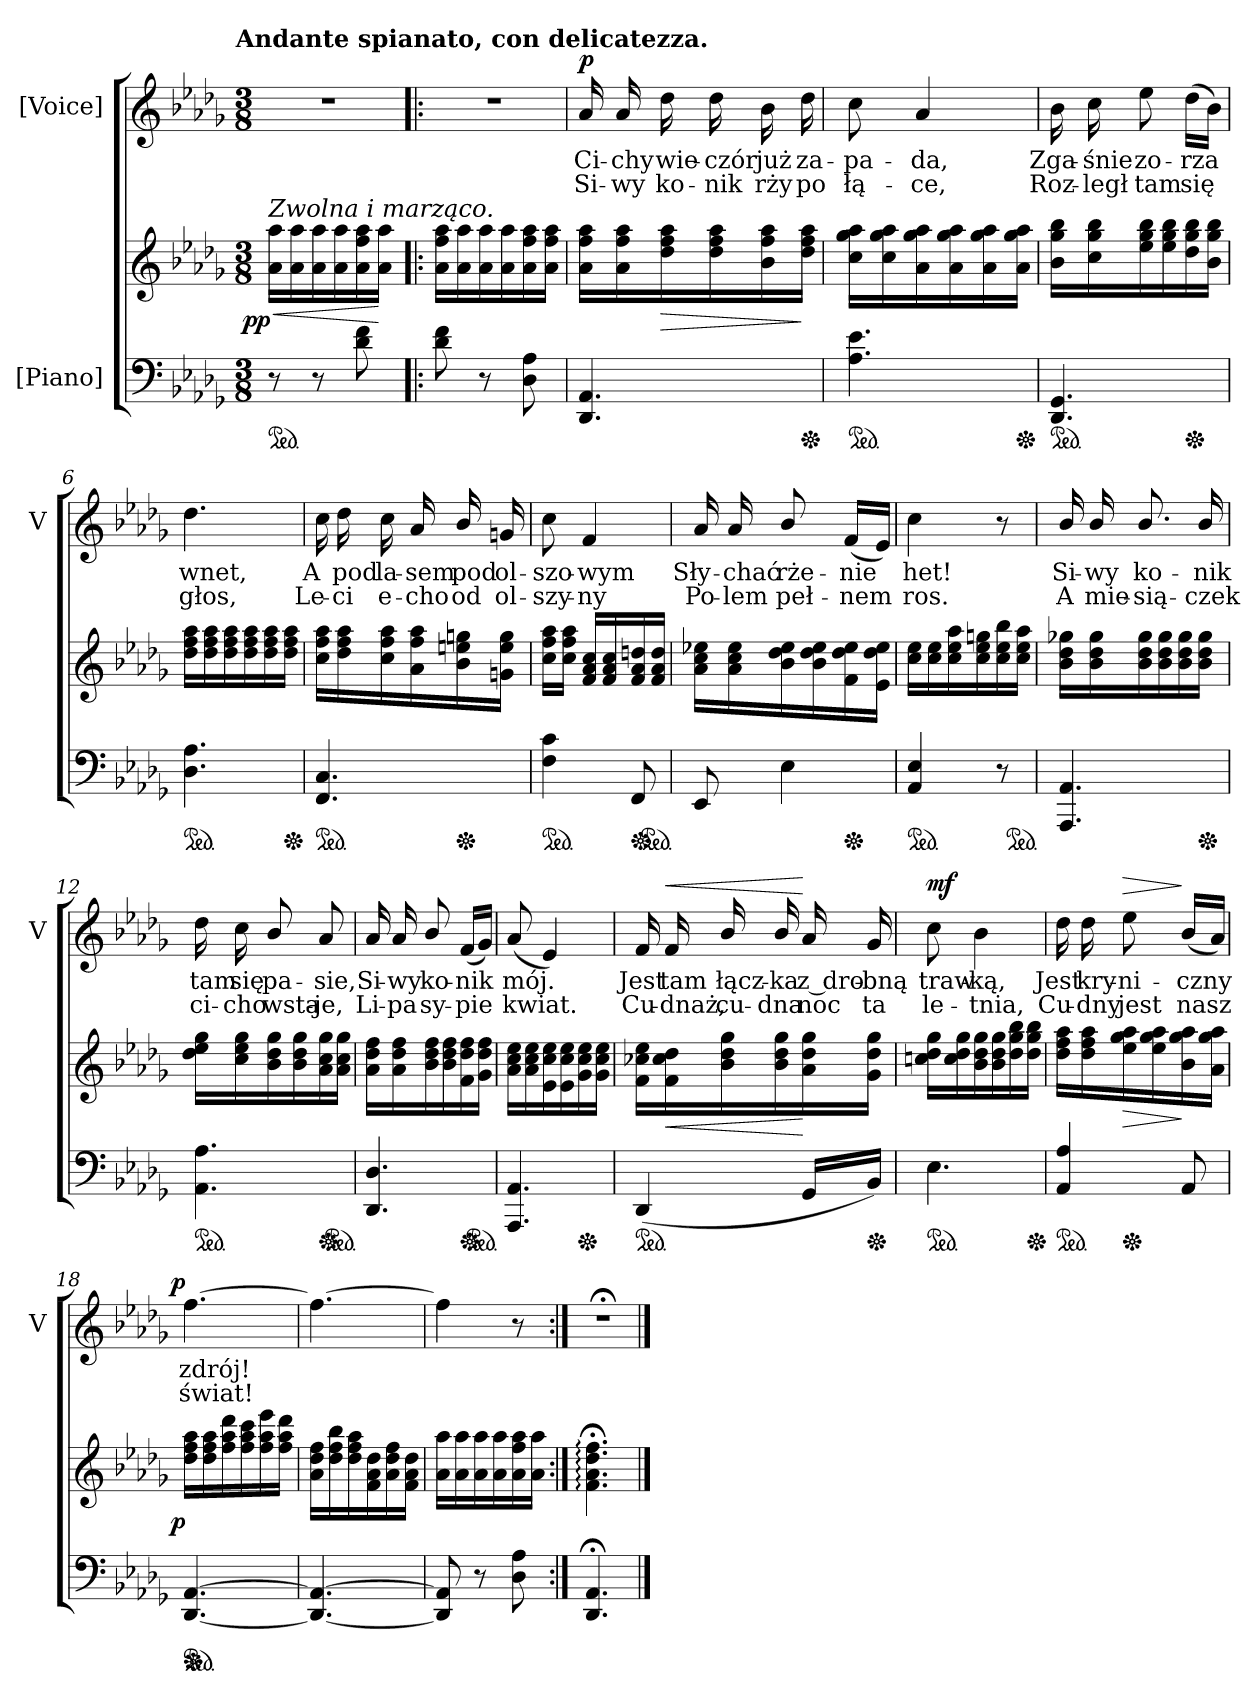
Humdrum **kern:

**kern	**kern	**dynam	**kern	**text	**text	**dynam
*part2	*part2	*part2	*part1	*part1	*part1	*part1
*staff3	*staff2	*staff2/3	*staff1	*staff1	*staff1	*staff1
*I"[Piano]	*	*	*I"[Voice]	*	*	*
*	*	*	*I'V	*	*	*
*	*clefG2	*	*clefG2	*	*	*
*k[b-e-a-d-g-]	*k[b-e-a-d-g-]	*	*k[b-e-a-d-g-]	*	*	*
*D-:	*D-:	*	*D-:	*	*	*
!!LO:TX:omd:t=Andante spianato, con delicatezza.
*M3/8	*M3/8	*	*M3/8	*	*	*
*MM72	*MM72	*	*MM72	*	*	*
=1	=1	=1	=1	=1	=1	=1
!	!LO:TX:a:i:t=Zwolna i marząco.	!	!	!	!	!
!	!	!LO:DY:n=1:rj	!	!	!	!
*ped	*	*	*	*	*	*
8r	16a-\ 16aa-\LL	< pp	4.r	.	.	.
.	16a-\ 16aa-\	.	.	.	.	.
8r	16a-\ 16aa-\	.	.	.	.	.
.	16a-\ 16aa-\	.	.	.	.	.
8d-\ 8f\	16a-\ 16ff\ 16aa-\	.	.	.	.	.
.	16a-\ 16aa-\JJ	[	.	.	.	.
=2!|:	=2!|:	=2!|:	=2!|:	=2!|:	=2!|:	=2!|:
8d-\ 8f\	16a-\ 16ff\ 16aa-\LL	.	4.r	.	.	.
.	16a-\ 16aa-\	.	.	.	.	.
8r	16a-\ 16aa-\	.	.	.	.	.
.	16a-\ 16aa-\	.	.	.	.	.
8D-\ 8A-\	16a-\ 16ff\ 16aa-\	.	.	.	.	.
.	16a-\ 16ff\ 16aa-\JJ	.	.	.	.	.
=3	=3	=3	=3	=3	=3	=3
!	!	!	!	!	!	!LO:DY:a
4.DD-/ 4.AA-/	16a-\ 16ff\ 16aa-\LL	.	16a-/	Ci-	Si-	p
.	16a-\ 16ff\ 16aa-\	.	16a-/	-chy	-wy	.
.	16dd-\ 16ff\ 16aa-\	>	16dd-\	wie-	ko-	.
.	16dd-\ 16ff\ 16aa-\	.	16dd-\	-czór	-nik	.
.	16b-\ 16ff\ 16aa-\	.	16b-\	już	rży	.
*Xped	*	*	*	*	*	*
.	16dd-\ 16ff\ 16aa-\JJ	]	16dd-\	za-	po	.
=4	=4	=4	=4	=4	=4	=4
*ped	*	*	*	*	*	*
4.A-\ 4.e-\	16cc\ 16gg-\ 16aa-\LL	.	8cc\	-pa-	łą-	.
.	16cc\ 16gg-\ 16aa-\	.	.	.	.	.
.	16a-\ 16gg-\ 16aa-\	.	4a-/	-da,	-ce,	.
.	16a-\ 16gg-\ 16aa-\	.	.	.	.	.
.	16a-\ 16gg-\ 16aa-\	.	.	.	.	.
*Xped	*	*	*	*	*	*
.	16a-\ 16gg-\ 16aa-\JJ	.	.	.	.	.
=5	=5	=5	=5	=5	=5	=5
*ped	*	*	*	*	*	*
4.DD-/ 4.GG-/	16b-\ 16gg-\ 16bb-\LL	.	16b-\	Zga-	Roz-	.
.	16cc\ 16gg-\ 16bb-\	.	16cc\	-śnie	-legł	.
.	16ee-\ 16gg-\ 16bb-\	.	8ee-\	zo-	tam	.
.	16ee-\ 16gg-\ 16bb-\	.	.	.	.	.
*Xped	*	*	*	*	*	*
.	16dd-\ 16gg-\ 16bb-\	.	(16dd-\LL	-rza	się	.
.	16b-\ 16gg-\ 16bb-\JJ	.	16b-\JJ)	.	.	.
=6	=6	=6	=6	=6	=6	=6
*ped	*	*	*	*	*	*
4.D-\ 4.A-\	16dd-\ 16ff\ 16aa-\LL	.	4.dd-\	wnet,	głos,	.
.	16dd-\ 16ff\ 16aa-\	.	.	.	.	.
.	16dd-\ 16ff\ 16aa-\	.	.	.	.	.
.	16dd-\ 16ff\ 16aa-\	.	.	.	.	.
.	16dd-\ 16ff\ 16aa-\	.	.	.	.	.
*Xped	*	*	*	*	*	*
.	16dd-\ 16ff\ 16aa-\JJ	.	.	.	.	.
=7	=7	=7	=7	=7	=7	=7
*ped	*	*	*	*	*	*
4.FF/ 4.C/	16cc\ 16ff\ 16aa-\LL	.	16cc\	A	Le-	.
.	16dd-\ 16ff\ 16aa-\	.	16dd-\	pod	-ci	.
.	16cc\ 16ff\ 16aa-\	.	16cc\	la-	e-	.
.	16a-\ 16ff\ 16aa-\	.	16a-/	-sem	-cho	.
*Xped	*	*	*	*	*	*
.	16b-\ 16een\ 16ggn\	.	16b-/	pod	od	.
.	16gn\ 16ee\ 16gg\JJ	.	16gn/	ol-	ol-	.
=8	=8	=8	=8	=8	=8	=8
*ped	*	*	*	*	*	*
4F\ 4c\	16cc\ 16ff\ 16aa-\LL	.	8cc\	-szo-	-szy-	.
.	16cc\ 16ff\ 16aa-\JJ	.	.	.	.	.
.	16f/ 16a-/ 16cc/LL	.	4f/	-wym	-ny	.
.	16f/ 16a-/ 16cc/	.	.	.	.	.
*Xped	*	*	*	*	*	*
8FF/	16f/ 16a-/ 16ddn/	.	.	.	.	.
.	16f/ 16a-/ 16dd/JJ	.	.	.	.	.
*ped	*	*	*	*	*	*
=9	=9	=9	=9	=9	=9	=9
8EE-/	16a-\ 16cc\ 16ee-X\LL	.	16a-/	Sły-	Po-	.
.	16a-\ 16cc\ 16ee-\	.	16a-/	-chać	-lem	.
4E-\	16b-\ 16dd-\ 16ee-\	.	8b-/	rże-	peł-	.
.	16b-\ 16dd-\ 16ee-\	.	.	.	.	.
*Xped	*	*	*	*	*	*
.	16f\ 16dd-\ 16ee-\	.	(16f/LL	-nie	-nem	.
.	16e-\ 16dd-\ 16ee-\JJ	.	16e-/JJ)	.	.	.
=10	=10	=10	=10	=10	=10	=10
*ped	*	*	*	*	*	*
4AA-/ 4E-/	16cc\ 16ee-\LL	.	4cc\	het!	ros.	.
.	16cc\ 16ee-\	.	.	.	.	.
.	16cc\ 16ee-\ 16aa-\	.	.	.	.	.
.	16cc\ 16ee-\ 16ggn\	.	.	.	.	.
8r	16cc\ 16ee-\ 16bb-\	.	8r	.	.	.
.	16cc\ 16ee-\ 16aa-\JJ	.	.	.	.	.
*ped	*	*	*	*	*	*
=11	=11	=11	=11	=11	=11	=11
4.AAA-/ 4.AA-/	16b-\ 16dd-\ 16gg-X\LL	.	16b-/	Si-	A	.
.	16b-\ 16dd-\ 16gg-\	.	16b-/	-wy	mie-	.
.	16b-\ 16dd-\ 16gg-\	.	8.b-/	ko-	-sią-	.
.	16b-\ 16dd-\ 16gg-\	.	.	.	.	.
.	16b-\ 16dd-\ 16gg-\	.	.	.	.	.
*Xped	*	*	*	*	*	*
.	16b-\ 16dd-\ 16gg-\JJ	.	16b-/	-nik	-czek	.
=12	=12	=12	=12	=12	=12	=12
*ped	*	*	*	*	*	*
4.AA-\ 4.A-\	16dd-\ 16ee-\ 16gg-\LL	.	16dd-\	tam	ci-	.
.	16cc\ 16ee-\ 16gg-\	.	16cc\	się	-cho	.
.	16b-\ 16dd-\ 16gg-\	.	8b-/	pa-	wsta-	.
.	16b-\ 16dd-\ 16gg-\	.	.	.	.	.
*Xped	*	*	*	*	*	*
.	16a-\ 16cc\ 16gg-\	.	8a-/	-sie,	-je,	.
.	16a-\ 16cc\ 16gg-\JJ	.	.	.	.	.
*ped	*	*	*	*	*	*
=13	=13	=13	=13	=13	=13	=13
4.DD-/ 4.D-/	16a-\ 16dd-\ 16ff\LL	.	16a-/	Si-	Li-	.
.	16a-\ 16dd-\ 16ff\	.	16a-/	-wy	-pa	.
.	16b-\ 16dd-\ 16ff\	.	8b-/	ko-	sy-	.
.	16b-\ 16dd-\ 16ff\	.	.	.	.	.
*Xped	*	*	*	*	*	*
.	16f\ 16dd-\ 16ff\	.	(16f/LL	-nik	-pie	.
.	16g-\ 16dd-\ 16ff\JJ	.	16g-/JJ)	.	.	.
*ped	*	*	*	*	*	*
=14	=14	=14	=14	=14	=14	=14
4.AAA-/ 4.AA-/	16a-\ 16cc\ 16ee-\LL	.	(8a-/	mój.	kwiat.	.
.	16a-\ 16cc\ 16ee-\	.	.	.	.	.
.	16e-\ 16cc\ 16ee-\	.	4e-/)	.	.	.
.	16e-\ 16cc\ 16ee-\	.	.	.	.	.
*Xped	*	*	*	*	*	*
.	16g-\ 16cc\ 16ee-\	.	.	.	.	.
.	16g-\ 16cc\ 16ee-\JJ	.	.	.	.	.
=15	=15	=15	=15	=15	=15	=15
*ped	*	*	*	*	*	*
(4DD-/	16f\ 16cc-X\ 16ee-\LL	.	16f/	Jest	Cu-	.
!	!	!	!	!	!	!LO:HP:a
.	16f\ 16cc-\ 16dd-\	<	16f/	tam	-dnaż,	<
.	16b-\ 16dd-\ 16gg-\	.	16b-/	łącz-	cu-	.
.	16b-\ 16dd-\ 16gg-\	.	16b-/	-ka	-dna	.
16GG-/LL	16a-\ 16dd-\ 16gg-\	[	16a-/	z dro-	noc	[
*Xped	*	*	*	*	*	*
16BB-/JJ)	16g-\ 16dd-\ 16gg-\JJ	.	16g-/	-bną	ta	.
=16	=16	=16	=16	=16	=16	=16
!	!	!	!	!	!	!LO:DY:a
*ped	*	*	*	*	*	*
4.E-\	16ccn\ 16dd-\ 16gg-\LL	.	8cc\	traw-	le-	mf
.	16cc\ 16dd-\ 16gg-\	.	.	.	.	.
.	16b-\ 16dd-\ 16gg-\	.	4b-\	-ką,	-tnia,	.
.	16b-\ 16dd-\ 16gg-\	.	.	.	.	.
.	16dd-\ 16gg-\ 16bb-\	.	.	.	.	.
*Xped	*	*	*	*	*	*
.	16dd-\ 16gg-\ 16bb-\JJ	.	.	.	.	.
=17	=17	=17	=17	=17	=17	=17
*ped	*	*	*	*	*	*
4AA-/ 4A-/	16dd-\ 16ff\ 16aa-\LL	.	16dd-\	Jest	Cu-	.
.	16dd-\ 16ff\ 16aa-\	.	16dd-\	kry-	-dny	.
!	!	!	!	!	!	!LO:HP:a
*Xped	*	*	*	*	*	*
.	16ee-\ 16gg-\ 16aa-\	>	8ee-\	-ni-	jest	>
.	16ee-\ 16gg-\ 16aa-\	.	.	.	.	.
8AA-/	16b-\ 16gg-\ 16aa-\	]	(16b-/LL	-czny	nasz	]
.	16a-\ 16gg-\ 16aa-\JJ	.	16a-/JJ)	.	.	.
=18	=18	=18	=18	=18	=18	=18
!	!	!LO:DY:rj	!	!	!	!LO:DY:a:rj
*ped	*	*	*	*	*	*
*Xped	*	*	*	*	*	*
[4.DD-/ [4.AA-/	16dd-\ 16ff\ 16aa-\LL	p	[4.ff\	zdrój!	świat!	p
.	16dd-\ 16ff\ 16aa-\	.	.	.	.	.
.	16ff\ 16aa-\ 16ddd-\	.	.	.	.	.
.	16ff\ 16aa-\ 16ccc\	.	.	.	.	.
.	16ff\ 16aa-\ 16eee-\	.	.	.	.	.
.	16ff\ 16aa-\ 16ddd-\JJ	.	.	.	.	.
=19	=19	=19	=19	=19	=19	=19
4.DD-_/ 4.AA-_/	16a-\ 16dd-\ 16ff\LL	.	4.ff\_	.	.	.
.	16dd-\ 16ff\ 16bb-\	.	.	.	.	.
.	16dd-\ 16ff\ 16aa-\	.	.	.	.	.
.	16f\ 16a-\ 16dd-\	.	.	.	.	.
.	16a-\ 16dd-\ 16ff\	.	.	.	.	.
.	16f\ 16a-\ 16dd-\JJ	.	.	.	.	.
=20	=20	=20	=20	=20	=20	=20
8DD-]/ 8AA-]/	16a-\ 16aa-\LL	.	4ff\]	.	.	.
.	16a-\ 16aa-\	.	.	.	.	.
8r	16a-\ 16aa-\	.	.	.	.	.
.	16a-\ 16aa-\	.	.	.	.	.
8D-\ 8A-\	16a-\ 16ff\ 16aa-\	.	8r	.	.	.
.	16a-\ 16aa-\JJ	.	.	.	.	.
=21:|!	=21:|!	=21:|!	=21:|!	=21:|!	=21:|!	=21:|!
4.DD-;</ 4.AA-;</	4.f;<:\ 4.a-;<:\ 4.dd-;<:\ 4.ff;<:\	.	4.r;<	.	.	.
==	==	==	==	==	==	==
*-	*-	*-	*-	*-	*-	*-
